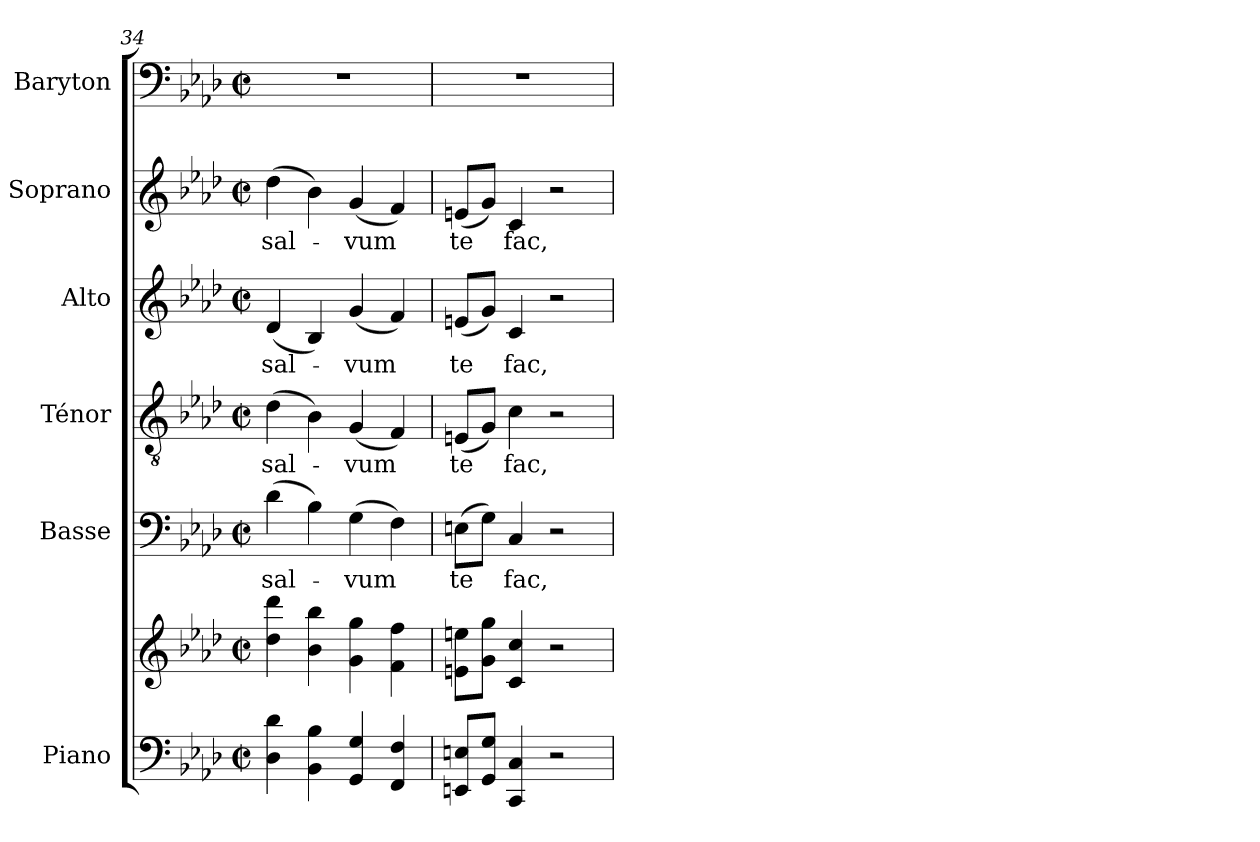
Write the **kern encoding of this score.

**kern	**kern	**kern	**text	**kern	**text	**kern	**text	**kern	**text	**kern
*part6	*part6	*part5	*part5	*part4	*part4	*part3	*part3	*part2	*part2	*part1
*staff7	*staff6	*staff5	*staff5	*staff4	*staff4	*staff3	*staff3	*staff2	*staff2	*staff1
*I"Piano	*	*I"Basse	*	*I"Ténor	*	*I"Alto	*	*I"Soprano	*	*I"Baryton
*I'Pno.	*	*I'B.	*	*I'T.	*	*I'Alt.	*	*I'So.	*	*I'Bar.
*clefF4	*clefG2	*clefF4	*	*clefGv2	*	*clefG2	*	*clefG2	*	*clefF4
*k[b-e-a-d-]	*k[b-e-a-d-]	*k[b-e-a-d-]	*	*k[b-e-a-d-]	*	*k[b-e-a-d-]	*	*k[b-e-a-d-]	*	*k[b-e-a-d-]
*M4/4	*M4/4	*M4/4	*	*M4/4	*	*M4/4	*	*M4/4	*	*M4/4
*met(c|)	*met(c|)	*met(c|)	*	*met(c|)	*	*met(c|)	*	*met(c|)	*	*met(c|)
=34	=34	=34	=34	=34	=34	=34	=34	=34	=34	=34
!	!	!	!LO:LY:b	!	!LO:LY:b	!	!LO:LY:b	!	!LO:LY:b	!
4D-\ 4d-\	4dd-\ 4ddd-\	(4d-\	sal-	(4d-\	sal-	(4d-/	sal-	(4dd-\	sal-	1r
4BB-\ 4B-\	4b-\ 4bb-\	4B-\)	.	4B-\)	.	4B-/)	.	4b-\)	.	.
!	!	!	!LO:LY:b	!	!LO:LY:b	!	!LO:LY:b	!	!LO:LY:b	!
4GG/ 4G/	4g\ 4gg\	(4G\	-vum	(4G/	-vum	(4g/	-vum	(4g/	-vum	.
4FF/ 4F/	4f\ 4ff\	4F\)	.	4F/)	.	4f/)	.	4f/)	.	.
=35	=35	=35	=35	=35	=35	=35	=35	=35	=35	=35
!	!	!	!LO:LY:b	!	!LO:LY:b	!	!LO:LY:b	!	!LO:LY:b	!
8EEn/ 8En/L	8en\ 8een\L	(8En\L	te	(8En/L	te	(8en/L	te	(8en/L	te	1r
8GG/ 8G/J	8g\ 8gg\J	8G\J)	.	8G/J)	.	8g/J)	.	8g/J)	.	.
!	!	!	!LO:LY:b	!	!LO:LY:b	!	!LO:LY:b	!	!LO:LY:b	!
4CC/ 4C/	4c/ 4cc/	4C/	fac,	4c\	fac,	4c/	fac,	4c/	fac,	.
2r	2r	2r	.	2r	.	2r	.	2r	.	.
=	=	=	=	=	=	=	=	=	=	=
*-	*-	*-	*-	*-	*-	*-	*-	*-	*-	*-
